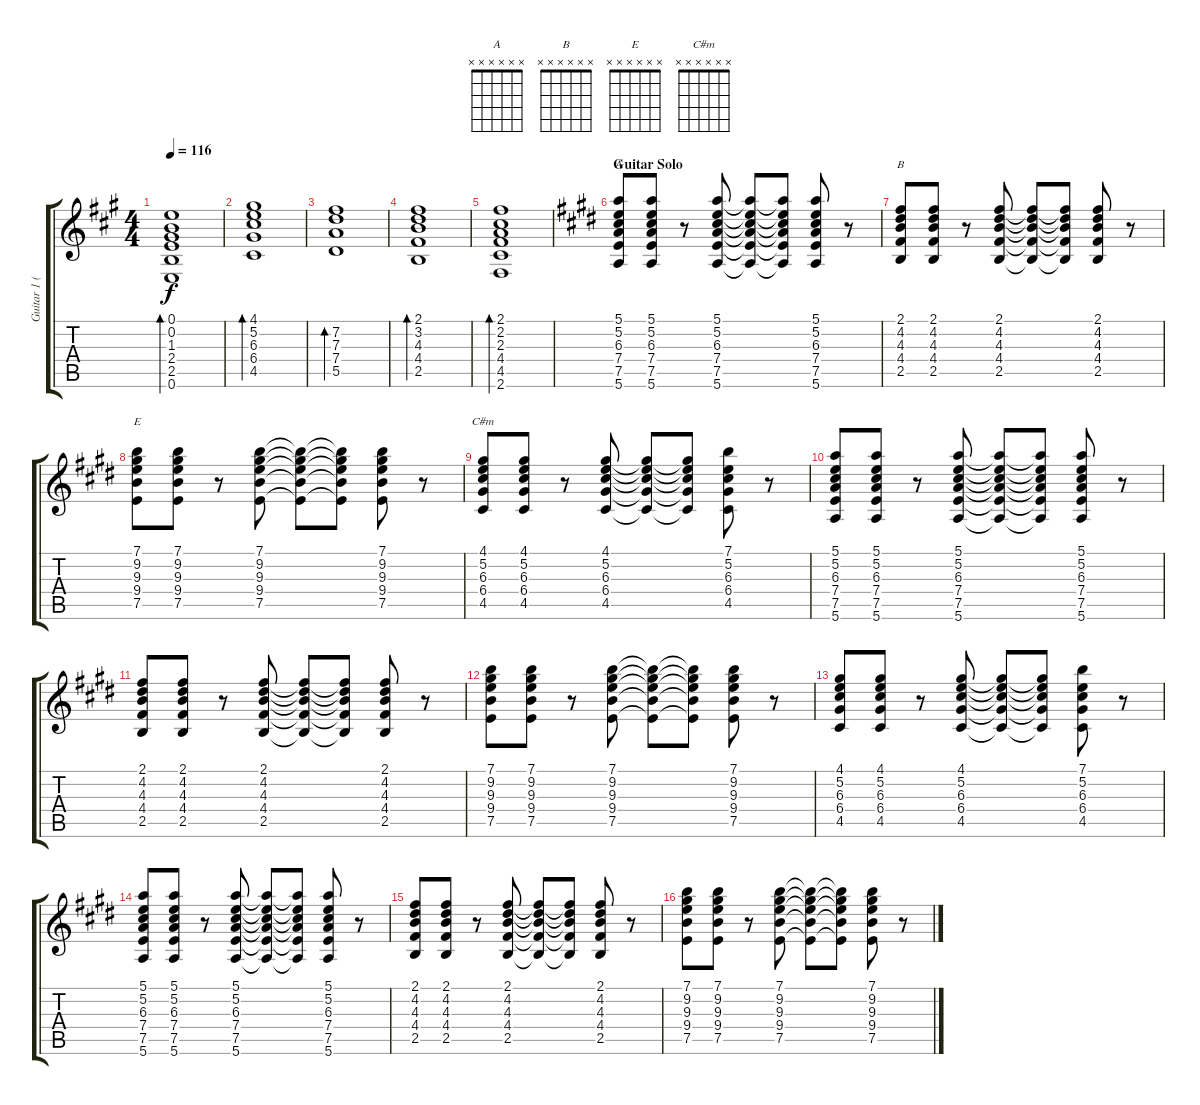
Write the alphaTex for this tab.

\track ("Guitar 1 (acous.) | Aria acous." "Guitar 1 (") {instrument acousticguitarsteel}
\staff {score tabs}
\tuning (E4 B3 G3 D3 A2 E2) {hide}
\chord ("A" x x x x x x)
\chord ("B" x x x x x x)
\chord ("E" x x x x x x)
\chord ("C#m" x x x x x x)
\ts (4 4)
\tempo 116
\clef g2
\ks f#minor
(0.1 0.2 1.3 2.4 2.5 0.6).1{bd 480 dy f} |
(4.1 5.2 6.3 6.4 4.5).1{bd 480} |
(7.2 7.3 7.4 5.5).1{bd 480} |
(2.1 3.2 4.3 4.4 2.5).1{bd 480} |
(2.1 2.2 2.3 4.4 4.5 2.6).1{bd 480} |
\section ("" "Guitar Solo")
\ks c#minor
(5.1 5.2 6.3 7.4 7.5 5.6).8{ch "A"} (5.1 5.2 6.3 7.4 7.5 5.6).8 r.8 (5.1 5.2 6.3 7.4 7.5 5.6).8 (5.1{t} 5.2{t} 6.3{t} 7.4{t} 7.5{t} 5.6{t}).8 (5.1{t} 5.2{t} 6.3{t} 7.4{t} 7.5{t} 5.6{t}).8 (5.1 5.2 6.3 7.4 7.5 5.6).8 r.8 |
(2.1 4.2 4.3 4.4 2.5).8{ch "B"} (2.1 4.2 4.3 4.4 2.5).8 r.8 (2.1 4.2 4.3 4.4 2.5).8 (2.1{t} 4.2{t} 4.3{t} 4.4{t} 2.5{t}).8 (2.1{t} 4.2{t} 4.3{t} 4.4{t} 2.5{t}).8 (2.1 4.2 4.3 4.4 2.5).8 r.8 |
(7.1 9.2 9.3 9.4 7.5).8{ch "E"} (7.1 9.2 9.3 9.4 7.5).8 r.8 (7.1 9.2 9.3 9.4 7.5).8 (7.1{t} 9.2{t} 9.3{t} 9.4{t} 7.5{t}).8 (7.1{t} 9.2{t} 9.3{t} 9.4{t} 7.5{t}).8 (7.1 9.2 9.3 9.4 7.5).8 r.8 |
(4.1 5.2 6.3 6.4 4.5).8{ch "C#m"} (4.1 5.2 6.3 6.4 4.5).8 r.8 (4.1 5.2 6.3 6.4 4.5).8 (4.1{t} 5.2{t} 6.3{t} 6.4{t} 4.5{t}).8 (4.1{t} 5.2{t} 6.3{t} 6.4{t} 4.5{t}).8 (7.1 5.2 6.3 6.4 4.5).8 r.8 |
(5.1 5.2 6.3 7.4 7.5 5.6).8 (5.1 5.2 6.3 7.4 7.5 5.6).8 r.8 (5.1 5.2 6.3 7.4 7.5 5.6).8 (5.1{t} 5.2{t} 6.3{t} 7.4{t} 7.5{t} 5.6{t}).8 (5.1{t} 5.2{t} 6.3{t} 7.4{t} 7.5{t} 5.6{t}).8 (5.1 5.2 6.3 7.4 7.5 5.6).8 r.8 |
(2.1 4.2 4.3 4.4 2.5).8 (2.1 4.2 4.3 4.4 2.5).8 r.8 (2.1 4.2 4.3 4.4 2.5).8 (2.1{t} 4.2{t} 4.3{t} 4.4{t} 2.5{t}).8 (2.1{t} 4.2{t} 4.3{t} 4.4{t} 2.5{t}).8 (2.1 4.2 4.3 4.4 2.5).8 r.8 |
(7.1 9.2 9.3 9.4 7.5).8 (7.1 9.2 9.3 9.4 7.5).8 r.8 (7.1 9.2 9.3 9.4 7.5).8 (7.1{t} 9.2{t} 9.3{t} 9.4{t} 7.5{t}).8 (7.1{t} 9.2{t} 9.3{t} 9.4{t} 7.5{t}).8 (7.1 9.2 9.3 9.4 7.5).8 r.8 |
(4.1 5.2 6.3 6.4 4.5).8 (4.1 5.2 6.3 6.4 4.5).8 r.8 (4.1 5.2 6.3 6.4 4.5).8 (4.1{t} 5.2{t} 6.3{t} 6.4{t} 4.5{t}).8 (4.1{t} 5.2{t} 6.3{t} 6.4{t} 4.5{t}).8 (7.1 5.2 6.3 6.4 4.5).8 r.8 |
(5.1 5.2 6.3 7.4 7.5 5.6).8 (5.1 5.2 6.3 7.4 7.5 5.6).8 r.8 (5.1 5.2 6.3 7.4 7.5 5.6).8 (5.1{t} 5.2{t} 6.3{t} 7.4{t} 7.5{t} 5.6{t}).8 (5.1{t} 5.2{t} 6.3{t} 7.4{t} 7.5{t} 5.6{t}).8 (5.1 5.2 6.3 7.4 7.5 5.6).8 r.8 |
(2.1 4.2 4.3 4.4 2.5).8 (2.1 4.2 4.3 4.4 2.5).8 r.8 (2.1 4.2 4.3 4.4 2.5).8 (2.1{t} 4.2{t} 4.3{t} 4.4{t} 2.5{t}).8 (2.1{t} 4.2{t} 4.3{t} 4.4{t} 2.5{t}).8 (2.1 4.2 4.3 4.4 2.5).8 r.8 |
(7.1 9.2 9.3 9.4 7.5).8 (7.1 9.2 9.3 9.4 7.5).8 r.8 (7.1 9.2 9.3 9.4 7.5).8 (7.1{t} 9.2{t} 9.3{t} 9.4{t} 7.5{t}).8 (7.1{t} 9.2{t} 9.3{t} 9.4{t} 7.5{t}).8 (7.1 9.2 9.3 9.4 7.5).8 r.8
